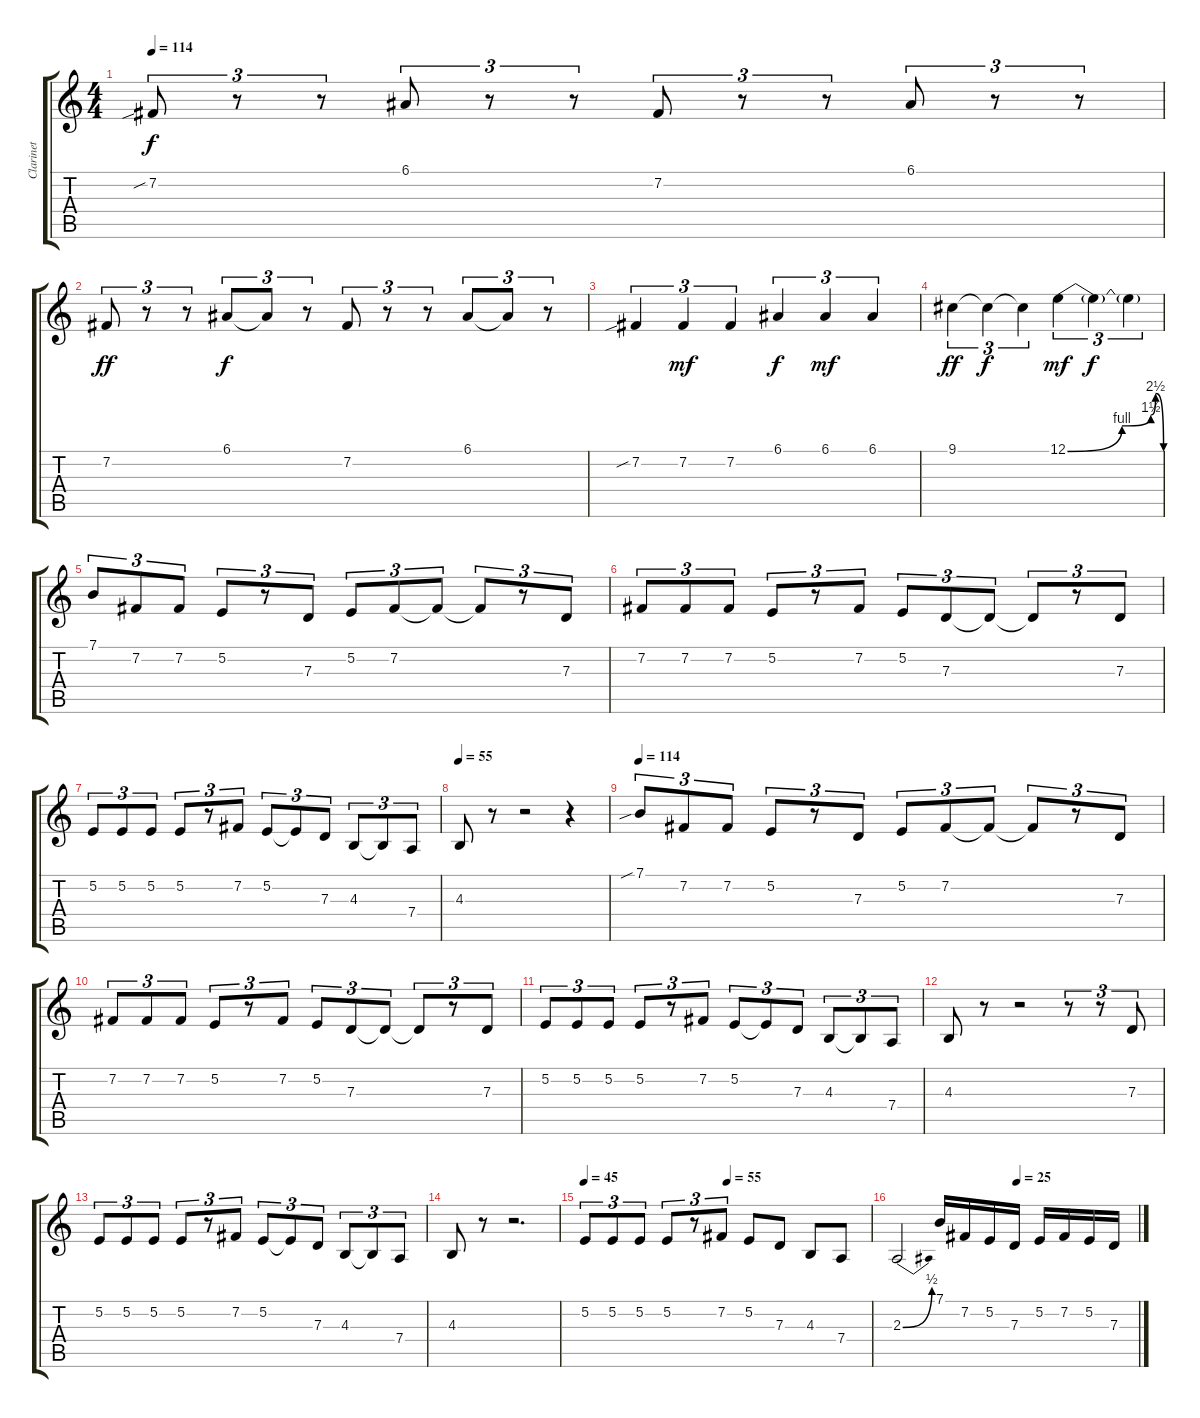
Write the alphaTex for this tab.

\track ("Clarinet" "Clarinet") {instrument clarinet}
\staff {score tabs}
\tuning (E4 B3 G3 D3 A2 E2) {hide}
\ts (4 4)
\tempo 114
\clef g2
\ks c
7.2{sib}.8{tu (3 2) dy f} r.8{tu (3 2)} r.8{tu (3 2)} 6.1.8{tu (3 2)} r.8{tu (3 2)} r.8{tu (3 2)} 7.2.8{tu (3 2)} r.8{tu (3 2)} r.8{tu (3 2)} 6.1.8{tu (3 2)} r.8{tu (3 2)} r.8{tu (3 2)} |
7.2.8{tu (3 2) dy ff} r.8{tu (3 2)} r.8{tu (3 2)} 6.1.8{tu (3 2) dy f} 6.1{t}.8{tu (3 2)} r.8{tu (3 2)} 7.2.8{tu (3 2)} r.8{tu (3 2)} r.8{tu (3 2)} 6.1.8{tu (3 2)} 6.1{t}.8{tu (3 2)} r.8{tu (3 2)} |
7.2{sib}.4{tu (3 2)} 7.2.4{tu (3 2) dy mf} 7.2.4{tu (3 2)} 6.1.4{tu (3 2) dy f} 6.1.4{tu (3 2) dy mf} 6.1.4{tu (3 2)} |
9.1.4{tu (3 2) dy ff} 9.1{t}.4{tu (3 2) dy f} 9.1{t}.4{tu (3 2)} 12.1{be (custom 0 0 34 4 52 6 55 10 60 0)}.4{tu (3 2) dy mf} 12.1{t}.4{tu (3 2) dy f} 12.1{t}.4{tu (3 2)} |
7.1.8{tu (3 2)} 7.2.8{tu (3 2)} 7.2.8{tu (3 2)} 5.2.8{tu (3 2)} r.8{tu (3 2)} 7.3.8{tu (3 2)} 5.2.8{tu (3 2)} 7.2.8{tu (3 2)} 7.2{t}.8{tu (3 2)} 7.2{t}.8{tu (3 2)} r.8{tu (3 2)} 7.3.8{tu (3 2)} |
7.2.8{tu (3 2)} 7.2.8{tu (3 2)} 7.2.8{tu (3 2)} 5.2.8{tu (3 2)} r.8{tu (3 2)} 7.2.8{tu (3 2)} 5.2.8{tu (3 2)} 7.3.8{tu (3 2)} 7.3{t}.8{tu (3 2)} 7.3{t}.8{tu (3 2)} r.8{tu (3 2)} 7.3.8{tu (3 2)} |
5.2.8{tu (3 2)} 5.2.8{tu (3 2)} 5.2.8{tu (3 2)} 5.2.8{tu (3 2)} r.8{tu (3 2)} 7.2.8{tu (3 2)} 5.2.8{tu (3 2)} 5.2{t}.8{tu (3 2)} 7.3.8{tu (3 2)} 4.3.8{tu (3 2)} 4.3{t}.8{tu (3 2)} 7.4.8{tu (3 2)} |
\tempo 55
4.3.8 r.8 r.2 r.4 |
\tempo 114
7.1{sib}.8{tu (3 2)} 7.2.8{tu (3 2)} 7.2.8{tu (3 2)} 5.2.8{tu (3 2)} r.8{tu (3 2)} 7.3.8{tu (3 2)} 5.2.8{tu (3 2)} 7.2.8{tu (3 2)} 7.2{t}.8{tu (3 2)} 7.2{t}.8{tu (3 2)} r.8{tu (3 2)} 7.3.8{tu (3 2)} |
7.2.8{tu (3 2)} 7.2.8{tu (3 2)} 7.2.8{tu (3 2)} 5.2.8{tu (3 2)} r.8{tu (3 2)} 7.2.8{tu (3 2)} 5.2.8{tu (3 2)} 7.3.8{tu (3 2)} 7.3{t}.8{tu (3 2)} 7.3{t}.8{tu (3 2)} r.8{tu (3 2)} 7.3.8{tu (3 2)} |
5.2.8{tu (3 2)} 5.2.8{tu (3 2)} 5.2.8{tu (3 2)} 5.2.8{tu (3 2)} r.8{tu (3 2)} 7.2.8{tu (3 2)} 5.2.8{tu (3 2)} 5.2{t}.8{tu (3 2)} 7.3.8{tu (3 2)} 4.3.8{tu (3 2)} 4.3{t}.8{tu (3 2)} 7.4.8{tu (3 2)} |
4.3.8 r.8 r.2 r.8{tu (3 2)} r.8{tu (3 2)} 7.3.8{tu (3 2)} |
5.2.8{tu (3 2)} 5.2.8{tu (3 2)} 5.2.8{tu (3 2)} 5.2.8{tu (3 2)} r.8{tu (3 2)} 7.2.8{tu (3 2)} 5.2.8{tu (3 2)} 5.2{t}.8{tu (3 2)} 7.3.8{tu (3 2)} 4.3.8{tu (3 2)} 4.3{t}.8{tu (3 2)} 7.4.8{tu (3 2)} |
4.3.8 r.8 r.2{d} |
\tempo 45
\tempo (55 0.5)
5.2.8{tu (3 2)} 5.2.8{tu (3 2)} 5.2.8{tu (3 2)} 5.2.8{tu (3 2)} r.8{tu (3 2)} 7.2.8{tu (3 2)} 5.2.8 7.3.8 4.3.8 7.4.8 |
\tempo (25 0.5)
2.3{be (bend 0 0 60 2)}.2 7.1.16 7.2.16 5.2.16 7.3.16 5.2.16 7.2.16 5.2.16 7.3.16
